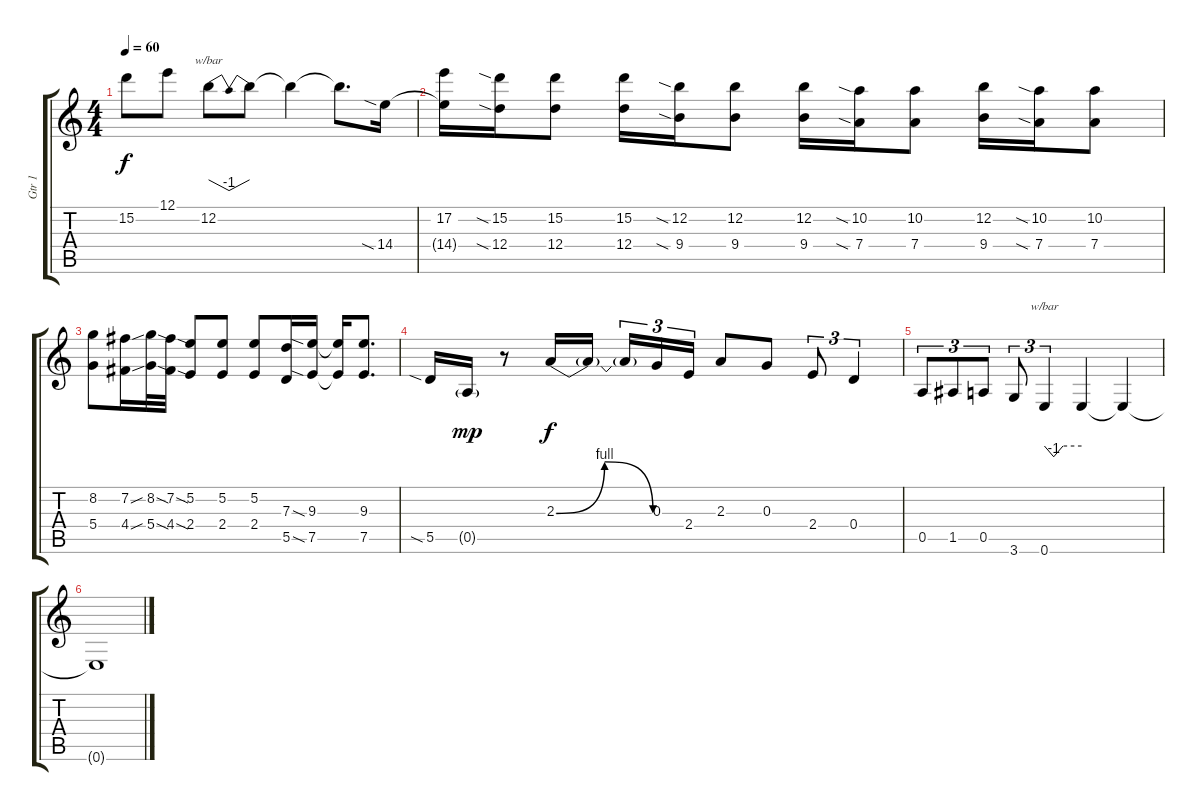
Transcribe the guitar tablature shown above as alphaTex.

\track ("Gtr 1" "Gtr 1") {instrument distortionguitar}
\staff {score tabs}
\tuning (E4 B3 G3 D3 A2 E2) {hide}
\ts (4 4)
\tempo 60
\clef g2
\ks c
15.2{t}.8{dy f} 12.1.8 12.2.8{tbe (dip default 0 0 30 -4 60 0)} 12.2{t}.8 12.2{t}.4 12.2{t}.8{d} 14.4{sia}.16 |
(17.2 14.4{t}).16 (15.2{sia} 12.4{sia}).16 (15.2 12.4).8 (15.2 12.4).16 (12.2{sia} 9.4{sia}).16 (12.2 9.4).8 (12.2 9.4).16 (10.2{sia} 7.4{sia}).16 (10.2 7.4).8 (12.2 9.4).16 (10.2{sia} 7.4{sia}).16 (10.2 7.4).8 |
(8.2 5.4).8 (7.2{sou} 4.4{sou}).16 (8.2{sod} 5.4{sod}).32 (7.2{sod} 4.4{sod}).32 (5.2 2.4).8 (5.2 2.4).8 (5.2 2.4).8 (7.3 5.5).16 (9.3{sia} 7.5{sia}).16 (9.3{t} 7.5{t}).16 (9.3 7.5).8{d} |
5.5{sia}.16 0.5{g}.16{dy mp} r.8 2.3{be (bendrelease 0 0 30 4 30 4 60 0)}.16{dy f} 2.3{t}.16{beam splitsecondary} 2.3{t}.16{tu (3 2)} 0.3.16{tu (3 2)} 2.4.16{tu (3 2)} 2.3.8 0.3.8 2.4.8{tu (3 2)} 0.4.4{tu (3 2)} |
0.5.8{tu (3 2)} 1.5.8{tu (3 2)} 0.5.8{tu (3 2)} 3.6.8{tu (3 2)} 0.6.4{tu (3 2) tbe (custom default 0 0 15 -4 30 0 60 0)} 0.6{t}.4 0.6{t}.4 |
0.6{t}.1
